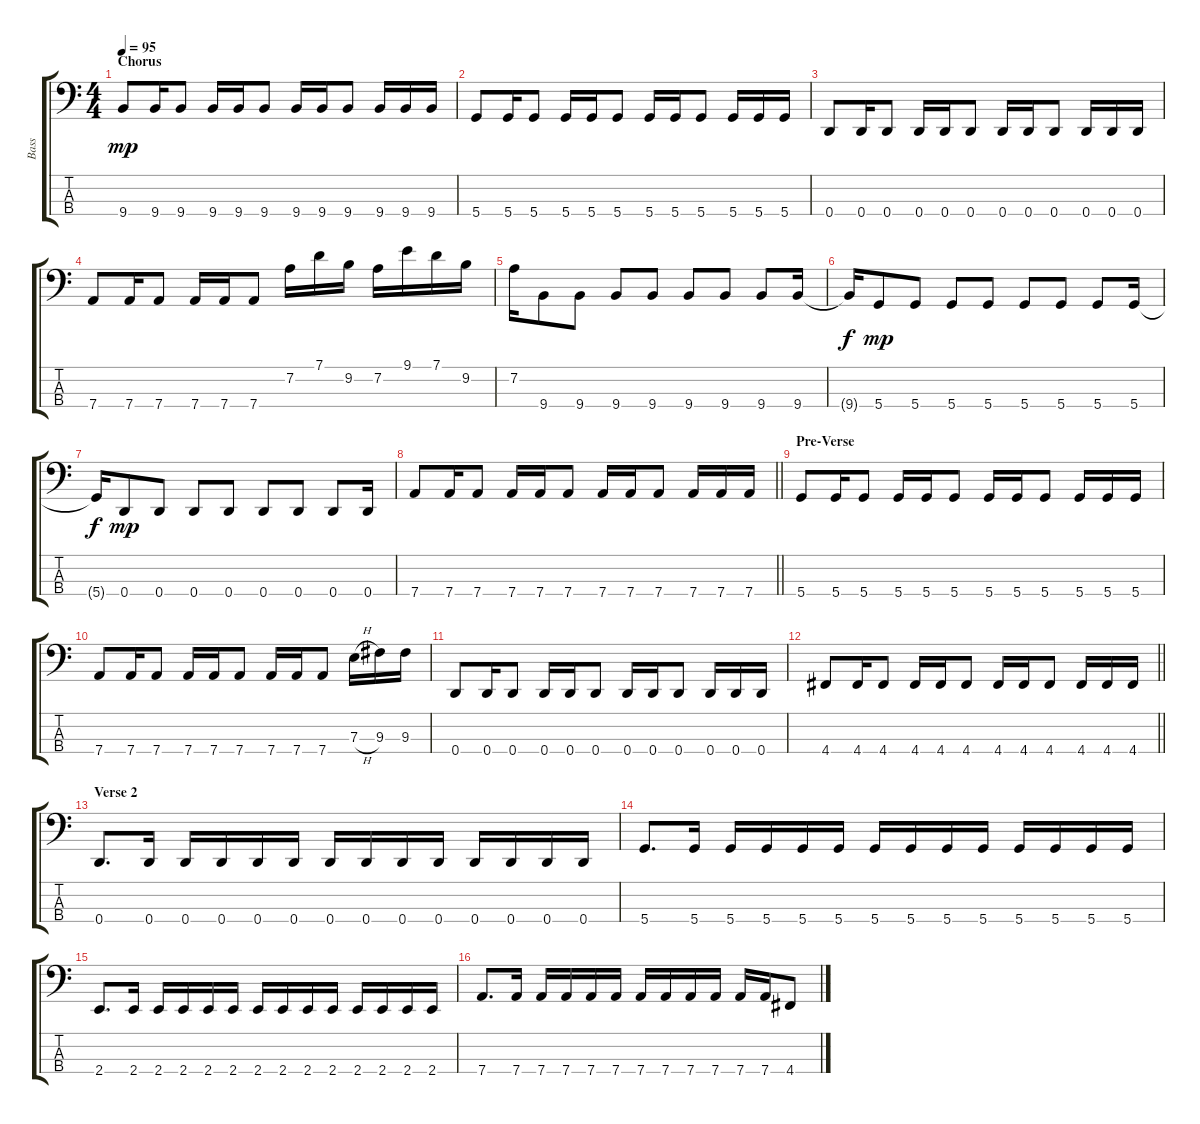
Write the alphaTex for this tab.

\track ("Bass" "Bass") {instrument electricbassfinger}
\staff {score tabs}
\tuning (G2 D2 A1 D1) {hide}
\ts (4 4)
\section ("" "Chorus")
\tempo 95
\clef f4
\ks c
9.4.8{dy mp} 9.4.16 9.4.8 9.4.16 9.4.16 9.4.8 9.4.16 9.4.16 9.4.8 9.4.16 9.4.16 9.4.16 |
5.4.8 5.4.16 5.4.8 5.4.16 5.4.16 5.4.8 5.4.16 5.4.16 5.4.8 5.4.16 5.4.16 5.4.16 |
0.4.8 0.4.16 0.4.8 0.4.16 0.4.16 0.4.8 0.4.16 0.4.16 0.4.8 0.4.16 0.4.16 0.4.16 |
7.4.8 7.4.16 7.4.8 7.4.16 7.4.16 7.4.8 7.2.16 7.1.16 9.2.16 7.2.16 9.1.16 7.1.16 9.2.16 |
7.2.16 9.4.8 9.4.8 9.4.8 9.4.8 9.4.8 9.4.8 9.4.8 9.4.16 |
9.4{t}.16{dy f} 5.4.8{dy mp} 5.4.8 5.4.8 5.4.8 5.4.8 5.4.8 5.4.8 5.4.16 |
5.4{t}.16{dy f} 0.4.8{dy mp} 0.4.8 0.4.8 0.4.8 0.4.8 0.4.8 0.4.8 0.4.16 |
\barLineRight lightlight
7.4.8 7.4.16 7.4.8 7.4.16 7.4.16 7.4.8 7.4.16 7.4.16 7.4.8 7.4.16 7.4.16 7.4.16 |
\section ("" "Pre-Verse")
5.4.8 5.4.16 5.4.8 5.4.16 5.4.16 5.4.8 5.4.16 5.4.16 5.4.8 5.4.16 5.4.16 5.4.16 |
7.4.8 7.4.16 7.4.8 7.4.16 7.4.16 7.4.8 7.4.16 7.4.16 7.4.8 7.3{h}.16 9.3.16 9.3.16 |
0.4.8 0.4.16 0.4.8 0.4.16 0.4.16 0.4.8 0.4.16 0.4.16 0.4.8 0.4.16 0.4.16 0.4.16 |
\barLineRight lightlight
4.4.8 4.4.16 4.4.8 4.4.16 4.4.16 4.4.8 4.4.16 4.4.16 4.4.8 4.4.16 4.4.16 4.4.16 |
\section ("" "Verse 2")
0.4.8{d} 0.4.16 0.4.16 0.4.16 0.4.16 0.4.16 0.4.16 0.4.16 0.4.16 0.4.16 0.4.16 0.4.16 0.4.16 0.4.16 |
5.4.8{d} 5.4.16 5.4.16 5.4.16 5.4.16 5.4.16 5.4.16 5.4.16 5.4.16 5.4.16 5.4.16 5.4.16 5.4.16 5.4.16 |
2.4.8{d} 2.4.16 2.4.16 2.4.16 2.4.16 2.4.16 2.4.16 2.4.16 2.4.16 2.4.16 2.4.16 2.4.16 2.4.16 2.4.16 |
7.4.8{d} 7.4.16 7.4.16 7.4.16 7.4.16 7.4.16 7.4.16 7.4.16 7.4.16 7.4.16 7.4.16 7.4.16 4.4.8
